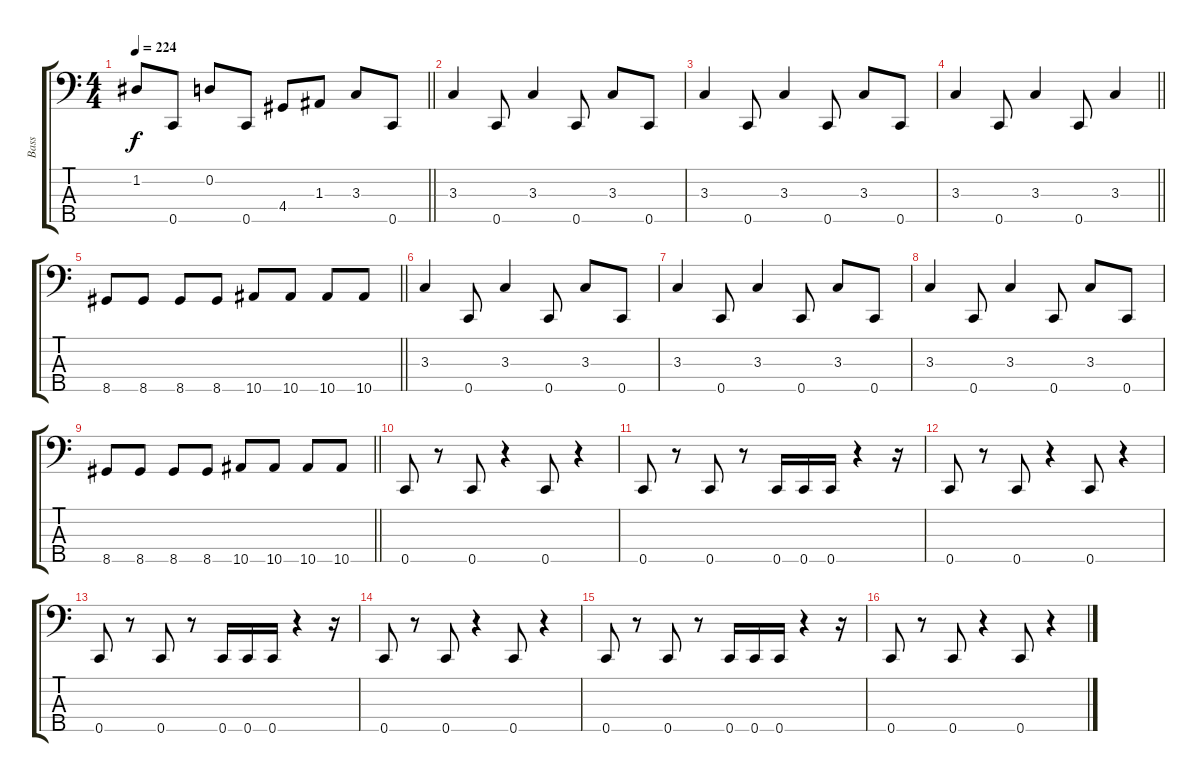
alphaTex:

\track ("Bass" "Bass") {instrument electricbasspick}
\staff {score tabs}
\tuning (G2 D2 A1 E1 C1) {hide}
\ts (4 4)
\tempo 224
\clef f4
\barLineRight lightlight
\ks c
1.2.8{dy f} 0.5.8 0.2.8 0.5.8 4.4.8 1.3.8 3.3.8 0.5.8 |
\section ("" " ")
3.3.4 0.5.8 3.3.4 0.5.8 3.3.8 0.5.8 |
3.3.4 0.5.8 3.3.4 0.5.8 3.3.8 0.5.8 |
\barLineRight lightlight
3.3.4 0.5.8 3.3.4 0.5.8 3.3.4 |
\barLineRight lightlight
8.5.8 8.5.8 8.5.8 8.5.8 10.5.8 10.5.8 10.5.8 10.5.8 |
3.3.4 0.5.8 3.3.4 0.5.8 3.3.8 0.5.8 |
3.3.4 0.5.8 3.3.4 0.5.8 3.3.8 0.5.8 |
3.3.4 0.5.8 3.3.4 0.5.8 3.3.8 0.5.8 |
\barLineRight lightlight
8.5.8 8.5.8 8.5.8 8.5.8 10.5.8 10.5.8 10.5.8 10.5.8 |
\section ("" " ")
0.5.8 r.8 0.5.8 r.4 0.5.8 r.4 |
0.5.8 r.8 0.5.8 r.8 0.5.16 0.5.16 0.5.16 r.4 r.16 |
0.5.8 r.8 0.5.8 r.4 0.5.8 r.4 |
0.5.8 r.8 0.5.8 r.8 0.5.16 0.5.16 0.5.16 r.4 r.16 |
0.5.8 r.8 0.5.8 r.4 0.5.8 r.4 |
0.5.8 r.8 0.5.8 r.8 0.5.16 0.5.16 0.5.16 r.4 r.16 |
0.5.8 r.8 0.5.8 r.4 0.5.8 r.4
